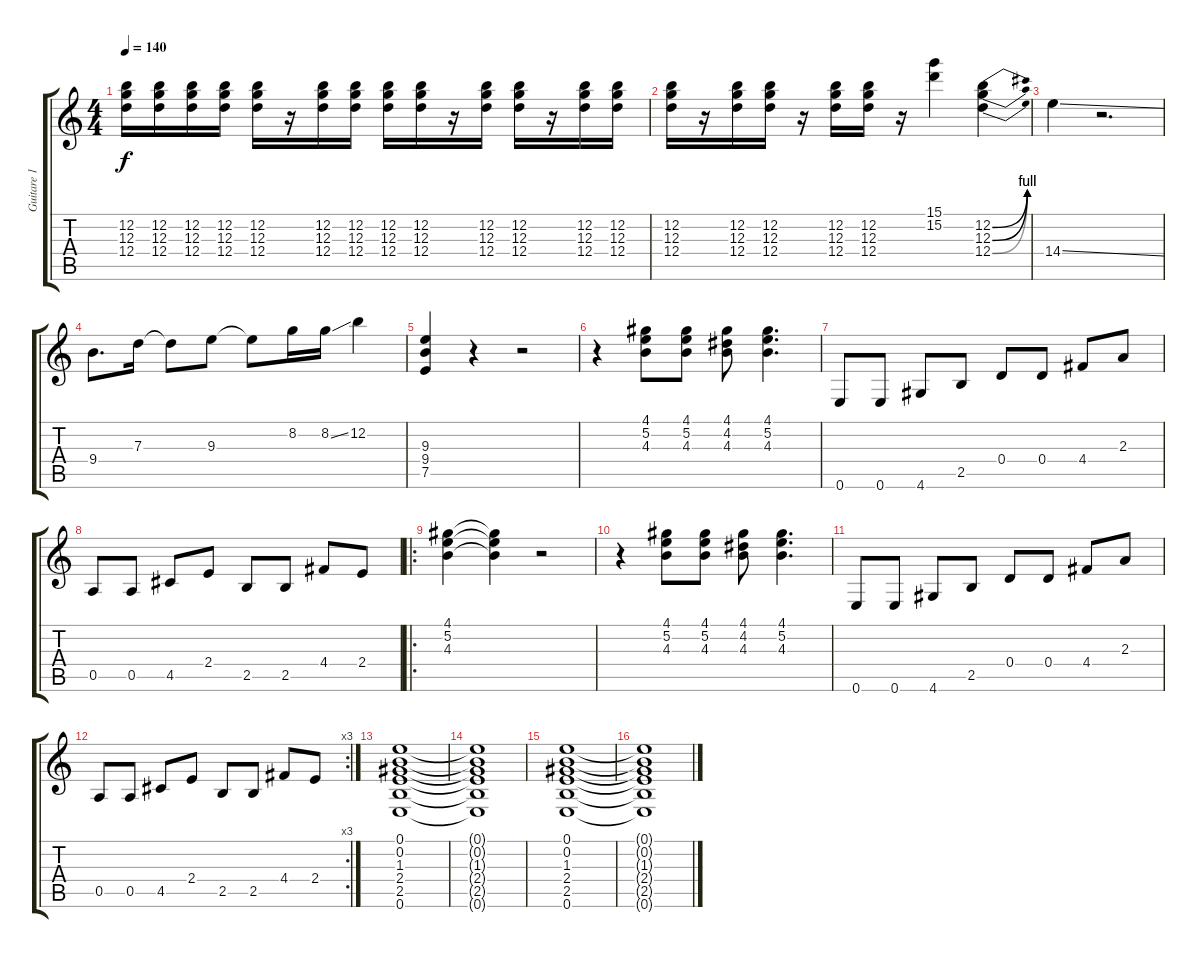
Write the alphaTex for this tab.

\track ("Guitare 1" "Guitare 1") {instrument overdrivenguitar}
\staff {score tabs}
\tuning (E4 B3 G3 D3 A2 E2) {hide}
\ts (4 4)
\tempo 140
\clef g2
\ks c
(12.2 12.3 12.4).16{dy f} (12.2 12.3 12.4).16 (12.2 12.3 12.4).16 (12.2 12.3 12.4).16 (12.2 12.3 12.4).16 r.16 (12.2 12.3 12.4).16 (12.2 12.3 12.4).16 (12.2 12.3 12.4).16 (12.2 12.3 12.4).16 r.16 (12.2 12.3 12.4).16 (12.2 12.3 12.4).16 r.16 (12.2 12.3 12.4).16 (12.2 12.3 12.4).16 |
(12.2 12.3 12.4).16 r.16 (12.2 12.3 12.4).16 (12.2 12.3 12.4).16 r.16 (12.2 12.3 12.4).16 (12.2 12.3 12.4).16 r.16 (15.1 15.2).4 (12.2{be (bend 0 0 60 4)} 12.3{be (bend 0 0 60 4)} 12.4{be (bend 0 0 60 4)}).4 |
14.4{ss}.4 r.2{d} |
9.4.8{d} 7.3.16 7.3{t}.8 9.3.8 9.3{t}.8 8.2.16 8.2{ss}.16 12.2.4 |
(9.3 9.4 7.5).4 r.4 r.2 |
r.4 (4.1 5.2 4.3).8 (4.1 5.2 4.3).8 (4.1 4.2 4.3).8 (4.1 5.2 4.3).4{d} |
0.6.8 0.6.8 4.6.8 2.5.8 0.4.8 0.4.8 4.4.8 2.3.8 |
0.5.8 0.5.8 4.5.8 2.4.8 2.5.8 2.5.8 4.4.8 2.4.8 |
\ro
(4.1 5.2 4.3).4 (4.1{t} 5.2{t} 4.3{t}).4 r.2 |
r.4 (4.1 5.2 4.3).8 (4.1 5.2 4.3).8 (4.1 4.2 4.3).8 (4.1 5.2 4.3).4{d} |
0.6.8 0.6.8 4.6.8 2.5.8 0.4.8 0.4.8 4.4.8 2.3.8 |
\rc 3
0.5.8 0.5.8 4.5.8 2.4.8 2.5.8 2.5.8 4.4.8 2.4.8 |
(0.1 0.2 1.3 2.4 2.5 0.6).1 |
(0.1{t} 0.2{t} 1.3{t} 2.4{t} 2.5{t} 0.6{t}).1 |
(0.1 0.2 1.3 2.4 2.5 0.6).1 |
(0.1{t} 0.2{t} 1.3{t} 2.4{t} 2.5{t} 0.6{t}).1
